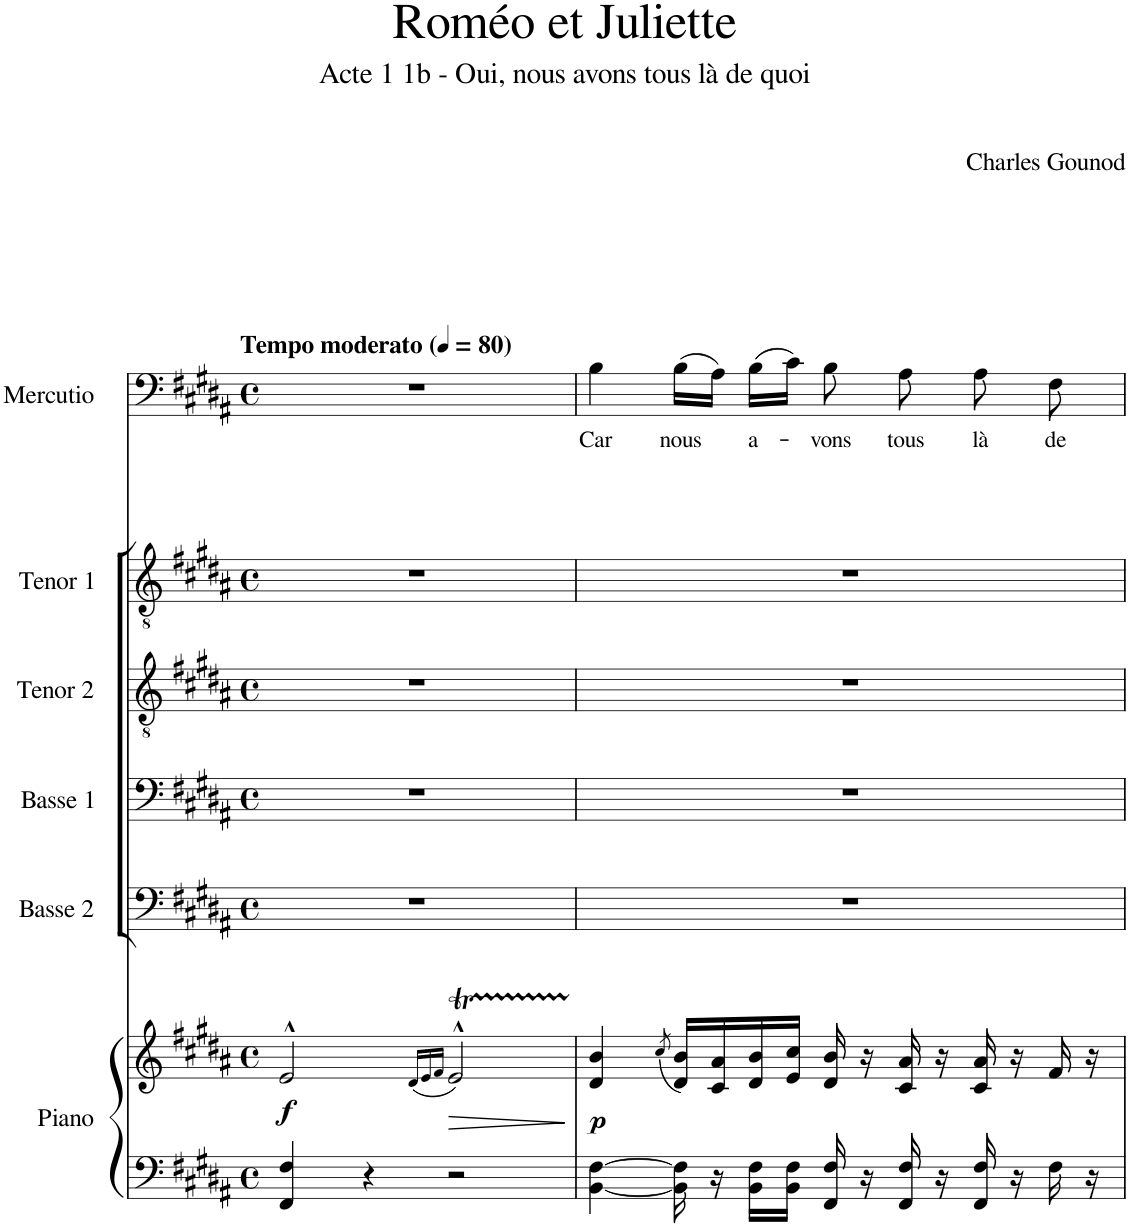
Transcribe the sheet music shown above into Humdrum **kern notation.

**kern	**kern	**dynam	**kern	**kern	**kern	**kern	**kern	**text
*part6	*part6	*part6	*part5	*part4	*part3	*part2	*part1	*part1
*staff7	*staff6	*staff6/7	*staff5	*staff4	*staff3	*staff2	*staff1	*staff1
*I"Piano	*	*	*I"Basse 2	*I"Basse 1	*I"Tenor 2	*I"Tenor 1	*I"Mercutio	*
*I'Pno.	*	*	*I'B2	*I'B1	*I'T2	*I'T1	*I'Mer.	*
*clefF4	*clefG2	*	*clefF4	*clefF4	*clefGv2	*clefGv2	*clefF4	*
*k[f#c#g#d#a#]	*k[f#c#g#d#a#]	*	*k[f#c#g#d#a#]	*k[f#c#g#d#a#]	*k[f#c#g#d#a#]	*k[f#c#g#d#a#]	*k[f#c#g#d#a#]	*
*M4/4	*M4/4	*	*M4/4	*M4/4	*M4/4	*M4/4	*M4/4	*
*met(c)	*met(c)	*	*met(c)	*met(c)	*met(c)	*met(c)	*met(c)	*
*MM80	*MM80	*	*MM80	*MM80	*MM80	*MM80	*MM80	*
=1	=1	=1	=1	=1	=1	=1	=1	=1
!	!	!	!	!	!	!	!LO:TX:a:B:t=Tempo moderato	!
!	!	!LO:DY:b	!	!	!	!	!	!
4FF#/ 4F#/	2e^^/	f	1r	1r	1r	1r	1r	.
4r	.	.	.	.	.	.	.	.
.	(16qd#/LL	.	.	.	.	.	.	.
.	16qe/	.	.	.	.	.	.	.
.	16qf#/JJ	.	.	.	.	.	.	.
2r	2eT^^/)	.	.	.	.	.	.	.
=2	=2	=2	=2	=2	=2	=2	=2	=2
!	!	!LO:DY:b	!	!	!	!	!	!LO:LY:b
[4BB\ [4F#\	4d#/ 4b/	p	1r	1r	1r	1r	4B\	Car
.	(8qcc#/	.	.	.	.	.	.	.
!	!	!	!	!	!	!	!	!LO:LY:b
16BB\] 16F#\]	16d#/ 16b/LL)	.	.	.	.	.	(16B\LL	nous
16r	16c#/ 16a#/	.	.	.	.	.	16A#\JJ)	.
!	!	!	!	!	!	!	!	!LO:LY:b
16BB\ 16F#\LL	16d#/ 16b/	.	.	.	.	.	(16B\LL	a-
16BB\ 16F#\JJ	16e/ 16cc#/JJ	.	.	.	.	.	16c#\JJ)	.
!	!	!	!	!	!	!	!	!LO:LY:b
16FF#/ 16F#/	16d#/ 16b/	.	.	.	.	.	8B\	-vons
16r	16r	.	.	.	.	.	.	.
!	!	!	!	!	!	!	!	!LO:LY:b
16FF#/ 16F#/	16c#/ 16a#/	.	.	.	.	.	8A#\	tous
16r	16r	.	.	.	.	.	.	.
!	!	!	!	!	!	!	!	!LO:LY:b
16FF#/ 16F#/	16c#/ 16a#/	.	.	.	.	.	8A#\	là
16r	16r	.	.	.	.	.	.	.
!	!	!	!	!	!	!	!	!LO:LY:b
16F#\	16f#/	.	.	.	.	.	8F#\	de
16r	16r	.	.	.	.	.	.	.
=	=	=	=	=	=	=	=	=
*-	*-	*-	*-	*-	*-	*-	*-	*-
